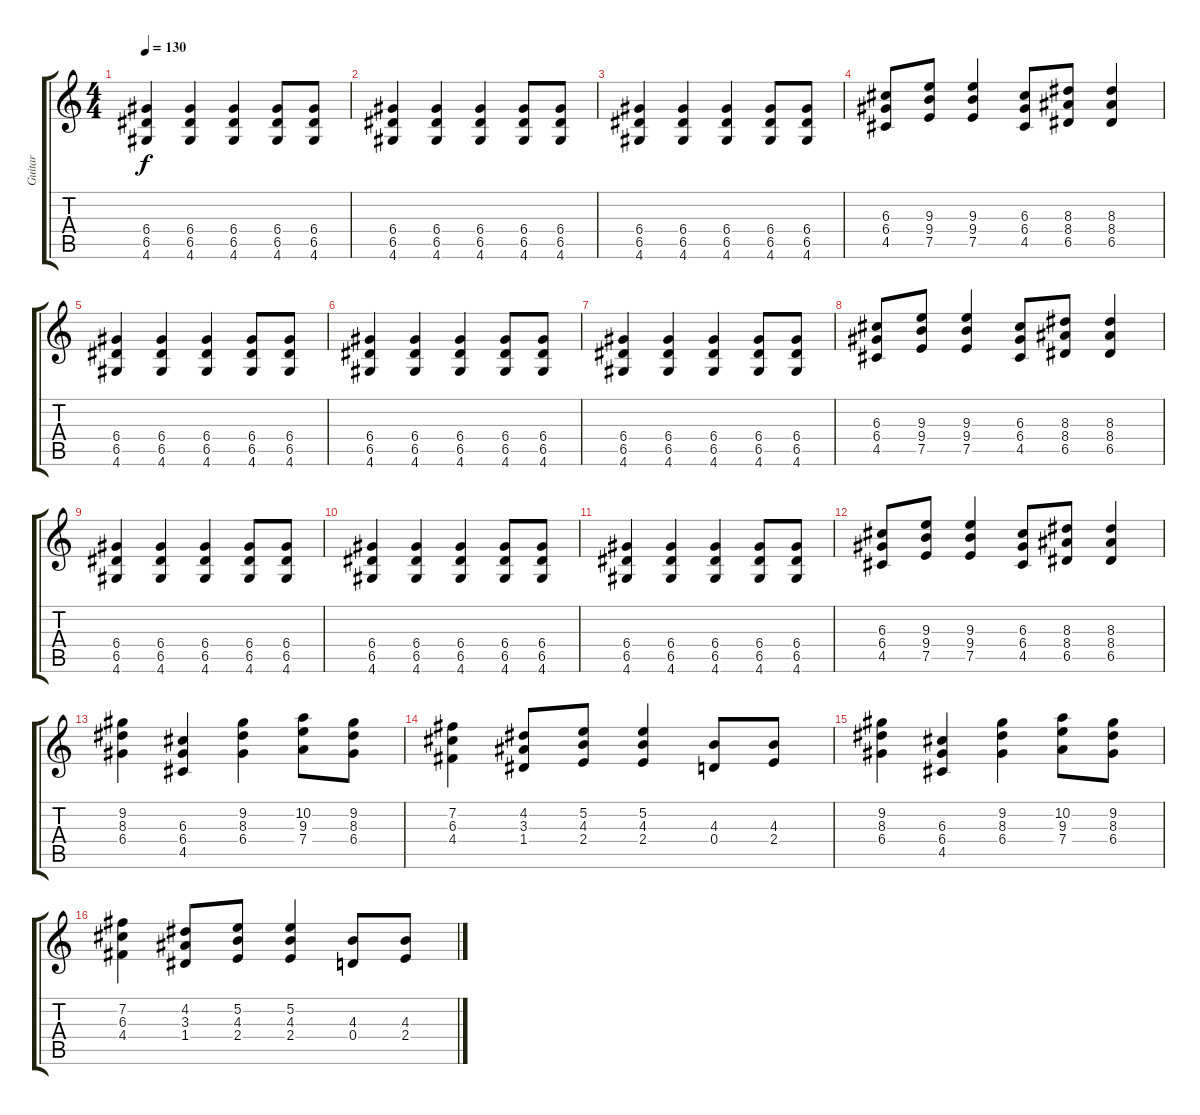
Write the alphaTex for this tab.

\track ("Guitar" "Guitar") {instrument overdrivenguitar}
\staff {score tabs}
\tuning (E4 B3 G3 D3 A2 E2) {hide}
\ts (4 4)
\tempo 130
\clef g2
\ks c
(6.4 6.5 4.6).4{dy f} (6.4 6.5 4.6).4 (6.4 6.5 4.6).4 (6.4 6.5 4.6).8 (6.4 6.5 4.6).8 |
(6.4 6.5 4.6).4 (6.4 6.5 4.6).4 (6.4 6.5 4.6).4 (6.4 6.5 4.6).8 (6.4 6.5 4.6).8 |
(6.4 6.5 4.6).4 (6.4 6.5 4.6).4 (6.4 6.5 4.6).4 (6.4 6.5 4.6).8 (6.4 6.5 4.6).8 |
(6.3 6.4 4.5).8 (9.3 9.4 7.5).8 (9.3 9.4 7.5).4 (6.3 6.4 4.5).8 (8.3 8.4 6.5).8 (8.3 8.4 6.5).4 |
(6.4 6.5 4.6).4 (6.4 6.5 4.6).4 (6.4 6.5 4.6).4 (6.4 6.5 4.6).8 (6.4 6.5 4.6).8 |
(6.4 6.5 4.6).4 (6.4 6.5 4.6).4 (6.4 6.5 4.6).4 (6.4 6.5 4.6).8 (6.4 6.5 4.6).8 |
(6.4 6.5 4.6).4 (6.4 6.5 4.6).4 (6.4 6.5 4.6).4 (6.4 6.5 4.6).8 (6.4 6.5 4.6).8 |
(6.3 6.4 4.5).8 (9.3 9.4 7.5).8 (9.3 9.4 7.5).4 (6.3 6.4 4.5).8 (8.3 8.4 6.5).8 (8.3 8.4 6.5).4 |
(6.4 6.5 4.6).4 (6.4 6.5 4.6).4 (6.4 6.5 4.6).4 (6.4 6.5 4.6).8 (6.4 6.5 4.6).8 |
(6.4 6.5 4.6).4 (6.4 6.5 4.6).4 (6.4 6.5 4.6).4 (6.4 6.5 4.6).8 (6.4 6.5 4.6).8 |
(6.4 6.5 4.6).4 (6.4 6.5 4.6).4 (6.4 6.5 4.6).4 (6.4 6.5 4.6).8 (6.4 6.5 4.6).8 |
(6.3 6.4 4.5).8 (9.3 9.4 7.5).8 (9.3 9.4 7.5).4 (6.3 6.4 4.5).8 (8.3 8.4 6.5).8 (8.3 8.4 6.5).4 |
(9.2 8.3 6.4).4 (6.3 6.4 4.5).4 (9.2 8.3 6.4).4 (10.2 9.3 7.4).8 (9.2 8.3 6.4).8 |
(7.2 6.3 4.4).4 (4.2 3.3 1.4).8 (5.2 4.3 2.4).8 (5.2 4.3 2.4).4 (4.3 0.4).8 (4.3 2.4).8 |
(9.2 8.3 6.4).4 (6.3 6.4 4.5).4 (9.2 8.3 6.4).4 (10.2 9.3 7.4).8 (9.2 8.3 6.4).8 |
(7.2 6.3 4.4).4 (4.2 3.3 1.4).8 (5.2 4.3 2.4).8 (5.2 4.3 2.4).4 (4.3 0.4).8 (4.3 2.4).8
